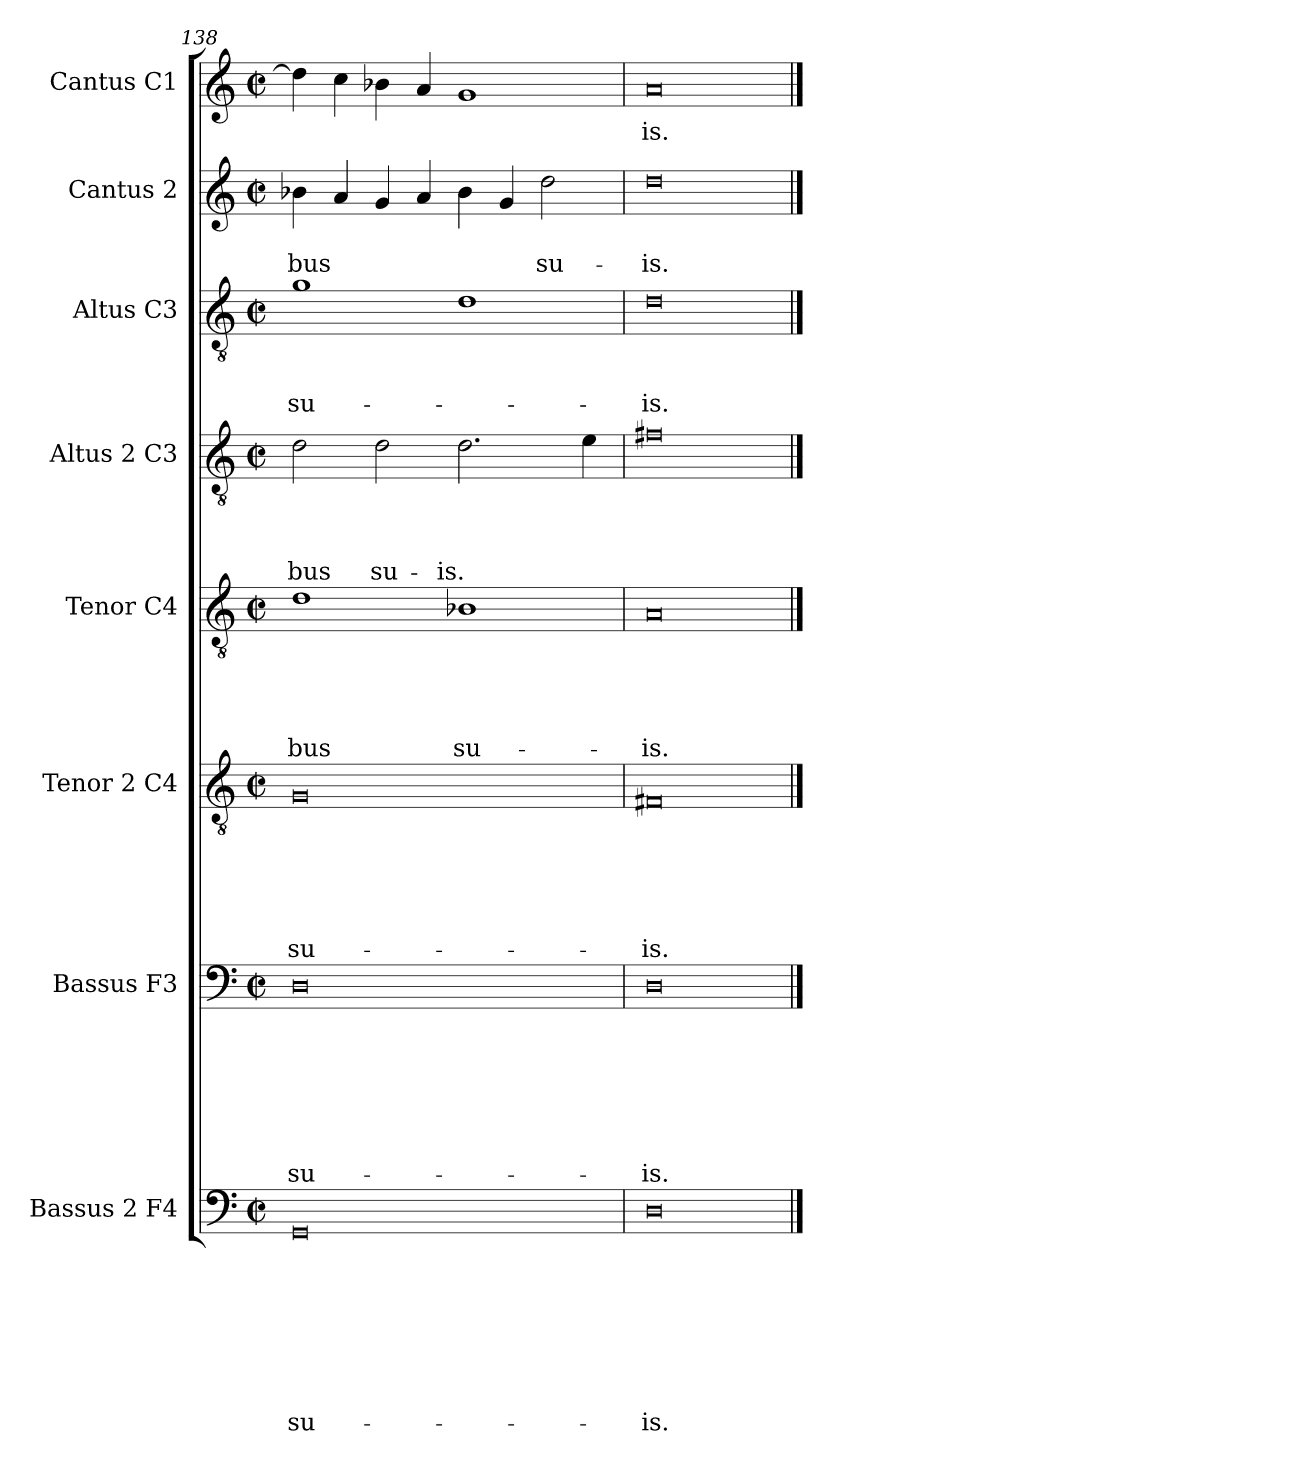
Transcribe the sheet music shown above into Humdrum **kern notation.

**kern	**text	**text	**text	**text	**text	**text	**text	**text	**kern	**text	**text	**text	**text	**text	**text	**text	**kern	**text	**text	**text	**text	**text	**text	**kern	**text	**text	**text	**text	**text	**kern	**text	**text	**text	**text	**kern	**text	**text	**text	**kern	**text	**text	**kern	**text
*part8	*part8	*part8	*part8	*part8	*part8	*part8	*part8	*part8	*part7	*part7	*part7	*part7	*part7	*part7	*part7	*part7	*part6	*part6	*part6	*part6	*part6	*part6	*part6	*part5	*part5	*part5	*part5	*part5	*part5	*part4	*part4	*part4	*part4	*part4	*part3	*part3	*part3	*part3	*part2	*part2	*part2	*part1	*part1
*staff8	*staff8	*staff8	*staff8	*staff8	*staff8	*staff8	*staff8	*staff8	*staff7	*staff7	*staff7	*staff7	*staff7	*staff7	*staff7	*staff7	*staff6	*staff6	*staff6	*staff6	*staff6	*staff6	*staff6	*staff5	*staff5	*staff5	*staff5	*staff5	*staff5	*staff4	*staff4	*staff4	*staff4	*staff4	*staff3	*staff3	*staff3	*staff3	*staff2	*staff2	*staff2	*staff1	*staff1
*I"Bassus 2 F4	*	*	*	*	*	*	*	*	*I"Bassus F3	*	*	*	*	*	*	*	*I"Tenor 2 C4	*	*	*	*	*	*	*I"Tenor C4	*	*	*	*	*	*I"Altus 2 C3	*	*	*	*	*I"Altus C3	*	*	*	*I"Cantus 2	*	*	*I"Cantus C1	*
*I'B2	*	*	*	*	*	*	*	*	*I'B	*	*	*	*	*	*	*	*I'T2	*	*	*	*	*	*	*I'T	*	*	*	*	*	*I'A2	*	*	*	*	*I'A	*	*	*	*I'C2	*	*	*I'C	*
*clefF4	*	*	*	*	*	*	*	*	*clefF4	*	*	*	*	*	*	*	*clefGv2	*	*	*	*	*	*	*clefGv2	*	*	*	*	*	*clefGv2	*	*	*	*	*clefGv2	*	*	*	*clefG2	*	*	*clefG2	*
*k[]	*	*	*	*	*	*	*	*	*k[]	*	*	*	*	*	*	*	*k[]	*	*	*	*	*	*	*k[]	*	*	*	*	*	*k[]	*	*	*	*	*k[]	*	*	*	*k[]	*	*	*k[]	*
*C:	*	*	*	*	*	*	*	*	*C:	*	*	*	*	*	*	*	*C:	*	*	*	*	*	*	*C:	*	*	*	*	*	*C:	*	*	*	*	*C:	*	*	*	*C:	*	*	*C:	*
*M2/2	*	*	*	*	*	*	*	*	*M2/2	*	*	*	*	*	*	*	*M2/2	*	*	*	*	*	*	*M2/2	*	*	*	*	*	*M2/2	*	*	*	*	*M2/2	*	*	*	*M2/2	*	*	*M2/2	*
*met(c|)	*	*	*	*	*	*	*	*	*met(c|)	*	*	*	*	*	*	*	*met(c|)	*	*	*	*	*	*	*met(c|)	*	*	*	*	*	*met(c|)	*	*	*	*	*met(c|)	*	*	*	*met(c|)	*	*	*met(c|)	*
=138	=138	=138	=138	=138	=138	=138	=138	=138	=138	=138	=138	=138	=138	=138	=138	=138	=138	=138	=138	=138	=138	=138	=138	=138	=138	=138	=138	=138	=138	=138	=138	=138	=138	=138	=138	=138	=138	=138	=138	=138	=138	=138	=138
!	!	!	!	!	!	!	!	!LO:LY:b	!	!	!	!	!	!	!	!LO:LY:b	!	!	!	!	!	!	!LO:LY:b	!	!	!	!	!	!LO:LY:b	!	!	!	!	!LO:LY:b	!	!	!	!LO:LY:b	!	!	!LO:LY:b	!	!
0GG	.	.	.	.	.	.	.	su-	0D	.	.	.	.	.	.	su-	0G	.	.	.	.	.	su-	1d	.	.	.	.	-bus	2d\	.	.	.	-bus	1g	.	.	su-	4b-X\	.	-bus	4dd\]	.
.	.	.	.	.	.	.	.	.	.	.	.	.	.	.	.	.	.	.	.	.	.	.	.	.	.	.	.	.	.	.	.	.	.	.	.	.	.	.	4a/	.	.	4cc\	.
!	!	!	!	!	!	!	!	!	!	!	!	!	!	!	!	!	!	!	!	!	!	!	!	!	!	!	!	!	!	!	!	!	!	!LO:LY:b	!	!	!	!	!	!	!	!	!
.	.	.	.	.	.	.	.	.	.	.	.	.	.	.	.	.	.	.	.	.	.	.	.	.	.	.	.	.	.	2d\	.	.	.	su-	.	.	.	.	4g/	.	.	4b-X\	.
.	.	.	.	.	.	.	.	.	.	.	.	.	.	.	.	.	.	.	.	.	.	.	.	.	.	.	.	.	.	.	.	.	.	.	.	.	.	.	4a/	.	.	4a/	.
!	!	!	!	!	!	!	!	!	!	!	!	!	!	!	!	!	!	!	!	!	!	!	!	!	!	!	!	!	!LO:LY:b	!	!	!	!	!LO:LY:b	!	!	!	!	!	!	!	!	!
.	.	.	.	.	.	.	.	.	.	.	.	.	.	.	.	.	.	.	.	.	.	.	.	1B-X	.	.	.	.	su-	2.d\	.	.	.	-is.	1d	.	.	.	4b-\	.	.	1g	.
.	.	.	.	.	.	.	.	.	.	.	.	.	.	.	.	.	.	.	.	.	.	.	.	.	.	.	.	.	.	.	.	.	.	.	.	.	.	.	4g/	.	.	.	.
!	!	!	!	!	!	!	!	!	!	!	!	!	!	!	!	!	!	!	!	!	!	!	!	!	!	!	!	!	!	!	!	!	!	!	!	!	!	!	!	!	!LO:LY:b	!	!
.	.	.	.	.	.	.	.	.	.	.	.	.	.	.	.	.	.	.	.	.	.	.	.	.	.	.	.	.	.	.	.	.	.	.	.	.	.	.	2dd\	.	su-	.	.
.	.	.	.	.	.	.	.	.	.	.	.	.	.	.	.	.	.	.	.	.	.	.	.	.	.	.	.	.	.	4e\	.	.	.	.	.	.	.	.	.	.	.	.	.
=139	=139	=139	=139	=139	=139	=139	=139	=139	=139	=139	=139	=139	=139	=139	=139	=139	=139	=139	=139	=139	=139	=139	=139	=139	=139	=139	=139	=139	=139	=139	=139	=139	=139	=139	=139	=139	=139	=139	=139	=139	=139	=139	=139
!	!	!	!	!	!	!	!	!LO:LY:b	!	!	!	!	!	!	!	!LO:LY:b	!	!	!	!	!	!	!LO:LY:b	!	!	!	!	!	!LO:LY:b	!	!	!	!	!	!	!	!	!LO:LY:b	!	!	!LO:LY:b	!	!LO:LY:b
0D	.	.	.	.	.	.	.	-is.	0D	.	.	.	.	.	.	-is.	0F#X	.	.	.	.	.	-is.	0A	.	.	.	.	-is.	0f#X	.	.	.	.	0d	.	.	-is.	0dd	.	-is.	0a	-is.
==	==	==	==	==	==	==	==	==	==	==	==	==	==	==	==	==	==	==	==	==	==	==	==	==	==	==	==	==	==	==	==	==	==	==	==	==	==	==	==	==	==	==	==
*-	*-	*-	*-	*-	*-	*-	*-	*-	*-	*-	*-	*-	*-	*-	*-	*-	*-	*-	*-	*-	*-	*-	*-	*-	*-	*-	*-	*-	*-	*-	*-	*-	*-	*-	*-	*-	*-	*-	*-	*-	*-	*-	*-
